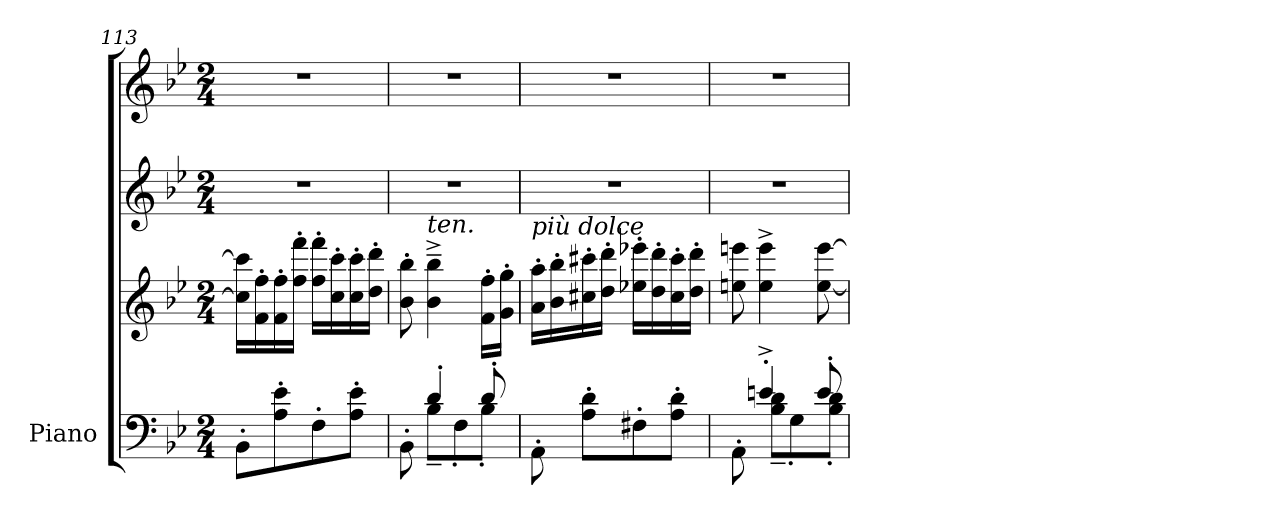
**kern	**kern	**kern	**kern
*part1	*part1	*part1	*part1
*staff4	*staff3	*staff2	*staff1
*I"Piano	*	*	*
*I'Pno.	*	*	*
*clefF4	*clefG2	*clefG2	*clefG2
*k[b-e-]	*k[b-e-]	*k[b-e-]	*k[b-e-]
*M2/4	*M2/4	*M2/4	*M2/4
=113	=113	=113	=113
8BB-'\L	16cc\] 16ccc\]LL	2r	2r
.	16f\' 16ff\'	.	.
8A\' 8e-\'	16f\' 16ff\'	.	.
.	16ff\' 16fff\'JJ	.	.
8F'\	16ff\' 16fff\'LL	.	.
.	16cc\' 16ccc\'	.	.
8A\' 8e-\'J	16cc\' 16ccc\'	.	.
.	16dd\' 16ddd\'JJ	.	.
=114	=114	=114	=114
*^	*	*	*
8ryy	8BB-'\	8b-\' 8bb-\'	2r	2r
!	!	!LO:TX:a:i:t=ten.	!	!
4d'/	8B-~\L	4b-\^~ 4bb-\^~	.	.
.	8F'\	.	.	.
8d'/	8B-'\J	16f\' 16ff\'LL	.	.
.	.	16g\' 16gg\'JJ	.	.
*v	*v	*	*	*
=115	=115	=115	=115
!	!LO:TX:a:i:t=più dolce	!	!
8AA'\	16a\' 16aa\'LL	2r	2r
.	16b-\' 16bb-\'	.	.
8A\' 8d\'L	16cc#X\' 16ccc#X\'	.	.
.	16dd\' 16ddd\'JJ	.	.
8F#X'\	16ee-X\' 16eee-X\'LL	.	.
.	16dd\' 16ddd\'	.	.
8A\' 8d\'J	16cc#\' 16ccc#\'	.	.
.	16dd\' 16ddd\'JJ	.	.
!!LO:LB:g=z
=116	=116	=116	=116
*^	*	*	*
8ryy	8AA'\	8een\ 8eeen\	2r	2r
4en'^/	8B-\~ 8d\~L	4ee\^ 4eee\^	.	.
.	8G'\	.	.	.
8e'/	8B-\' 8d\'J	[8ee\ [8eee\	.	.
*v	*v	*	*	*
=	=	=	=
*-	*-	*-	*-
